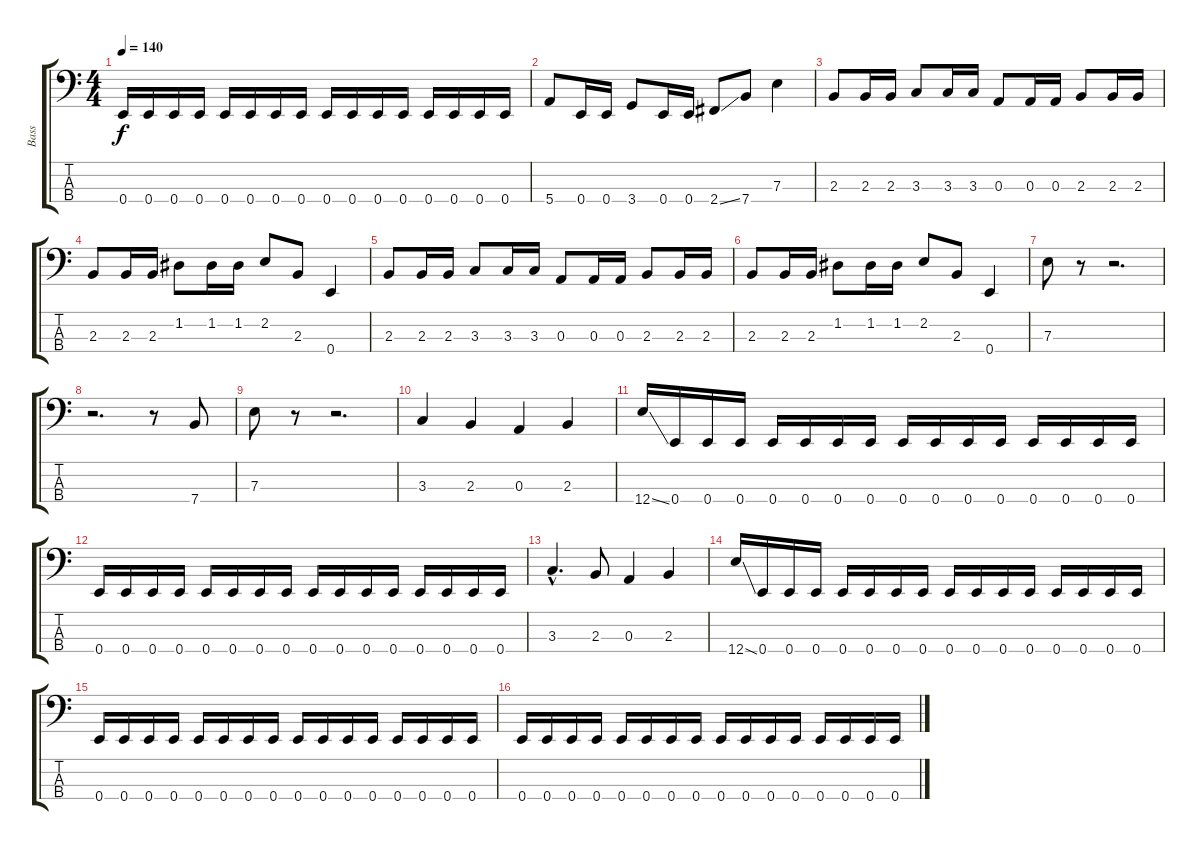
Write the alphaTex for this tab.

\track ("Bass" "Bass") {instrument electricbasspick}
\staff {score tabs}
\tuning (G2 D2 A1 E1) {hide}
\ts (4 4)
\tempo 140
\clef f4
\ks c
0.4.16{dy f} 0.4.16 0.4.16 0.4.16 0.4.16 0.4.16 0.4.16 0.4.16 0.4.16 0.4.16 0.4.16 0.4.16 0.4.16 0.4.16 0.4.16 0.4.16 |
5.4.8 0.4.16 0.4.16 3.4.8 0.4.16 0.4.16 2.4{ss}.8 7.4.8 7.3.4 |
2.3.8 2.3.16 2.3.16 3.3.8 3.3.16 3.3.16 0.3.8 0.3.16 0.3.16 2.3.8 2.3.16 2.3.16 |
2.3.8 2.3.16 2.3.16 1.2.8 1.2.16 1.2.16 2.2.8 2.3.8 0.4.4 |
2.3.8 2.3.16 2.3.16 3.3.8 3.3.16 3.3.16 0.3.8 0.3.16 0.3.16 2.3.8 2.3.16 2.3.16 |
2.3.8 2.3.16 2.3.16 1.2.8 1.2.16 1.2.16 2.2.8 2.3.8 0.4.4 |
7.3.8 r.8 r.2{d} |
r.2{d} r.8 7.4.8 |
7.3.8 r.8 r.2{d} |
3.3.4 2.3.4 0.3.4 2.3.4 |
12.4{ss}.16 0.4.16 0.4.16 0.4.16 0.4.16 0.4.16 0.4.16 0.4.16 0.4.16 0.4.16 0.4.16 0.4.16 0.4.16 0.4.16 0.4.16 0.4.16 |
0.4.16 0.4.16 0.4.16 0.4.16 0.4.16 0.4.16 0.4.16 0.4.16 0.4.16 0.4.16 0.4.16 0.4.16 0.4.16 0.4.16 0.4.16 0.4.16 |
3.3{hac}.4{d} 2.3.8 0.3.4 2.3.4 |
12.4{ss}.16 0.4.16 0.4.16 0.4.16 0.4.16 0.4.16 0.4.16 0.4.16 0.4.16 0.4.16 0.4.16 0.4.16 0.4.16 0.4.16 0.4.16 0.4.16 |
0.4.16 0.4.16 0.4.16 0.4.16 0.4.16 0.4.16 0.4.16 0.4.16 0.4.16 0.4.16 0.4.16 0.4.16 0.4.16 0.4.16 0.4.16 0.4.16 |
0.4.16 0.4.16 0.4.16 0.4.16 0.4.16 0.4.16 0.4.16 0.4.16 0.4.16 0.4.16 0.4.16 0.4.16 0.4.16 0.4.16 0.4.16 0.4.16
